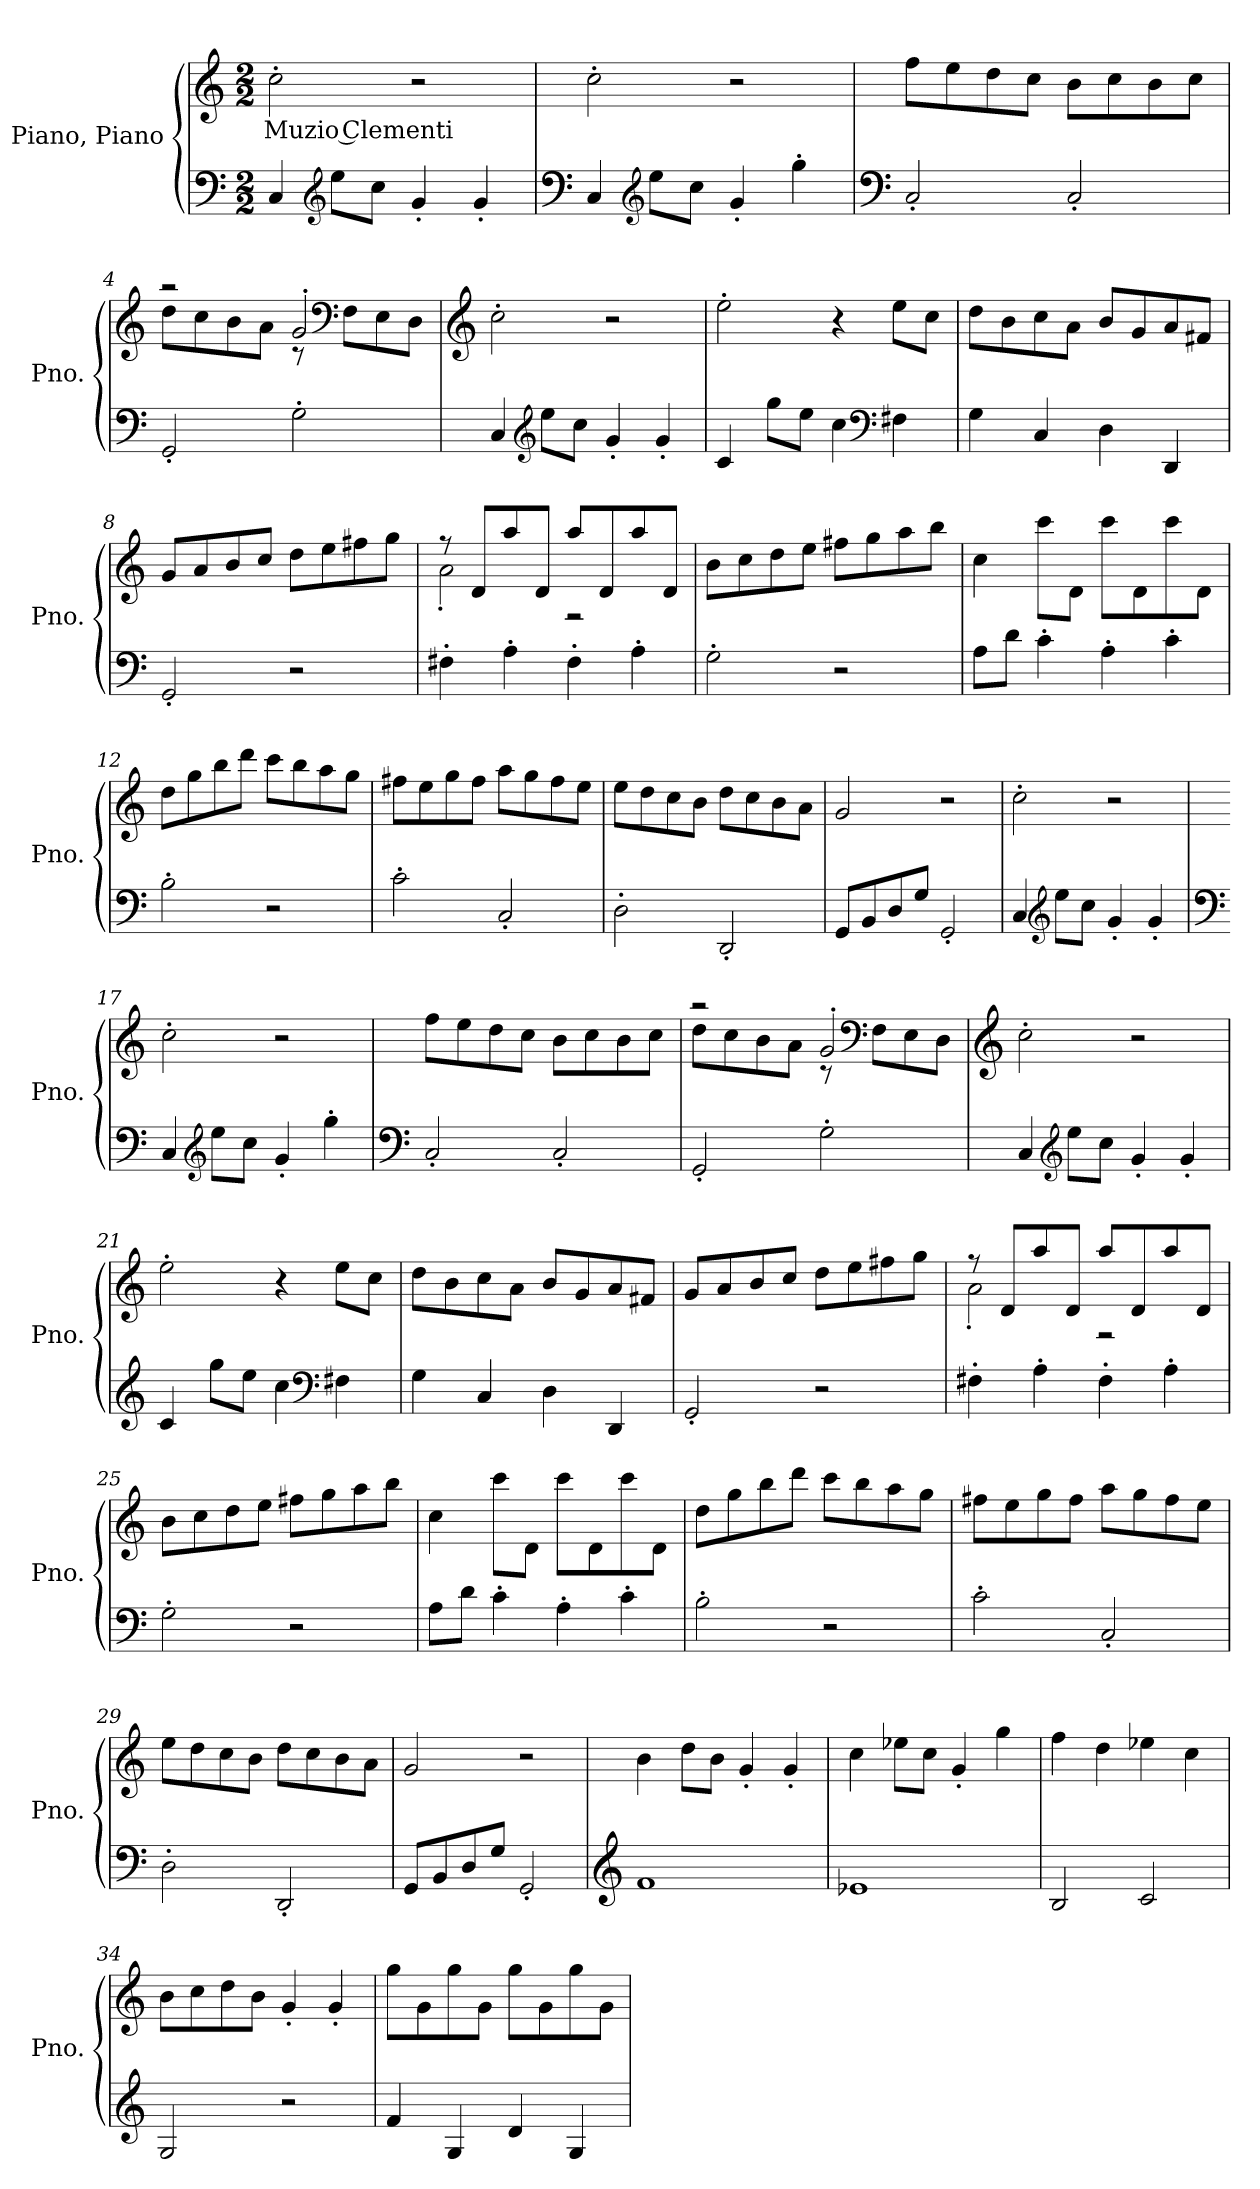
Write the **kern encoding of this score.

**kern	**kern	**text
*part1	*part1	*part1
*staff2	*staff1	*staff1
*I"Piano, Piano	*	*
*I'Pno.	*	*
*clefF4	*clefG2	*
*k[]	*k[]	*
*M2/2	*M2/2	*
*MM180	*MM180	*
=1	=1	=1
!	!	!LO:LY:b
4C/	2cc'\	Muzio Clementi
*clefG2	*	*
8ee\L	.	.
8cc\J	.	.
4g'/	2r	.
4g'/	.	.
=2	=2	=2
*clefF4	*	*
4C/	2cc'\	.
*clefG2	*	*
8ee\L	.	.
8cc\J	.	.
4g'/	2r	.
4gg'\	.	.
=3	=3	=3
*clefF4	*	*
2C'/	8ff\L	.
.	8ee\	.
.	8dd\	.
.	8cc\J	.
2C'/	8b\L	.
.	8cc\	.
.	8b\	.
.	8cc\J	.
=4	=4	=4
*	*^	*
2GG'/	2r	8dd\L	.
.	.	8cc\	.
.	.	8b\	.
.	.	8a\J	.
2G'\	2g'/	8r	.
*	*clefF4	*	*
.	.	8F\L	.
.	.	8E\	.
.	.	8D\J	.
*	*v	*v	*
!!LO:LB:g=z
=5	=5	=5
*	*clefG2	*
4C/	2cc'\	.
*clefG2	*	*
8ee\L	.	.
8cc\J	.	.
4g'/	2r	.
4g'/	.	.
=6	=6	=6
4c/	2ee'\	.
8gg\L	.	.
8ee\J	.	.
4cc\	4r	.
*clefF4	*	*
4F#X\	8ee\L	.
.	8cc\J	.
=7	=7	=7
4G\	8dd\L	.
.	8b\	.
4C/	8cc\	.
.	8a\J	.
4D\	8b/L	.
.	8g/	.
4DD/	8a/	.
.	8f#X/J	.
=8	=8	=8
2GG'/	8g/L	.
.	8a/	.
.	8b/	.
.	8cc/J	.
2r	8dd\L	.
.	8ee\	.
.	8ff#X\	.
.	8gg\J	.
=9	=9	=9
*	*^	*
4F#X'\	8r	2a'\	.
.	8d/L	.	.
4A'\	8aa/	.	.
.	8d/J	.	.
4F#'\	8aa/L	2r	.
.	8d/	.	.
4A'\	8aa/	.	.
.	8d/J	.	.
*	*v	*v	*
!!LO:LB:g=z
=10	=10	=10
2G'\	8b\L	.
.	8cc\	.
.	8dd\	.
.	8ee\J	.
2r	8ff#X\L	.
.	8gg\	.
.	8aa\	.
.	8bb\J	.
=11	=11	=11
8A\L	4cc\	.
8d\J	.	.
4c'\	8ccc\L	.
.	8d\J	.
4A'\	8ccc\L	.
.	8d\	.
4c'\	8ccc\	.
.	8d\J	.
=12	=12	=12
2B'\	8dd\L	.
.	8gg\	.
.	8bb\	.
.	8ddd\J	.
2r	8ccc\L	.
.	8bb\	.
.	8aa\	.
.	8gg\J	.
=13	=13	=13
2c'\	8ff#X\L	.
.	8ee\	.
.	8gg\	.
.	8ff#\J	.
2C'/	8aa\L	.
.	8gg\	.
.	8ff#\	.
.	8ee\J	.
=14	=14	=14
2D'\	8ee\L	.
.	8dd\	.
.	8cc\	.
.	8b\J	.
2DD'/	8dd\L	.
.	8cc\	.
.	8b\	.
.	8a\J	.
!!LO:LB:g=z
=15	=15	=15
8GG/L	2g/	.
8BB/	.	.
8D/	.	.
8G/J	.	.
2GG'/	2r	.
=16	=16	=16
4C/	2cc'\	.
*clefG2	*	*
8ee\L	.	.
8cc\J	.	.
4g'/	2r	.
4g'/	.	.
=17	=17	=17
*clefF4	*	*
4C/	2cc'\	.
*clefG2	*	*
8ee\L	.	.
8cc\J	.	.
4g'/	2r	.
4gg'\	.	.
=18	=18	=18
*clefF4	*	*
2C'/	8ff\L	.
.	8ee\	.
.	8dd\	.
.	8cc\J	.
2C'/	8b\L	.
.	8cc\	.
.	8b\	.
.	8cc\J	.
=19	=19	=19
*	*^	*
2GG'/	2r	8dd\L	.
.	.	8cc\	.
.	.	8b\	.
.	.	8a\J	.
2G'\	2g'/	8r	.
*	*clefF4	*	*
.	.	8F\L	.
.	.	8E\	.
.	.	8D\J	.
*	*v	*v	*
!!LO:LB:g=z
=20	=20	=20
*	*clefG2	*
4C/	2cc'\	.
*clefG2	*	*
8ee\L	.	.
8cc\J	.	.
4g'/	2r	.
4g'/	.	.
=21	=21	=21
4c/	2ee'\	.
8gg\L	.	.
8ee\J	.	.
4cc\	4r	.
*clefF4	*	*
4F#X\	8ee\L	.
.	8cc\J	.
=22	=22	=22
4G\	8dd\L	.
.	8b\	.
4C/	8cc\	.
.	8a\J	.
4D\	8b/L	.
.	8g/	.
4DD/	8a/	.
.	8f#X/J	.
=23	=23	=23
2GG'/	8g/L	.
.	8a/	.
.	8b/	.
.	8cc/J	.
2r	8dd\L	.
.	8ee\	.
.	8ff#X\	.
.	8gg\J	.
=24	=24	=24
*	*^	*
4F#X'\	8r	2a'\	.
.	8d/L	.	.
4A'\	8aa/	.	.
.	8d/J	.	.
4F#'\	8aa/L	2r	.
.	8d/	.	.
4A'\	8aa/	.	.
.	8d/J	.	.
*	*v	*v	*
!!LO:LB:g=z
=25	=25	=25
2G'\	8b\L	.
.	8cc\	.
.	8dd\	.
.	8ee\J	.
2r	8ff#X\L	.
.	8gg\	.
.	8aa\	.
.	8bb\J	.
=26	=26	=26
8A\L	4cc\	.
8d\J	.	.
4c'\	8ccc\L	.
.	8d\J	.
4A'\	8ccc\L	.
.	8d\	.
4c'\	8ccc\	.
.	8d\J	.
=27	=27	=27
2B'\	8dd\L	.
.	8gg\	.
.	8bb\	.
.	8ddd\J	.
2r	8ccc\L	.
.	8bb\	.
.	8aa\	.
.	8gg\J	.
=28	=28	=28
2c'\	8ff#X\L	.
.	8ee\	.
.	8gg\	.
.	8ff#\J	.
2C'/	8aa\L	.
.	8gg\	.
.	8ff#\	.
.	8ee\J	.
=29	=29	=29
2D'\	8ee\L	.
.	8dd\	.
.	8cc\	.
.	8b\J	.
2DD'/	8dd\L	.
.	8cc\	.
.	8b\	.
.	8a\J	.
!!LO:PB:g=z
=30	=30	=30
8GG/L	2g/	.
8BB/	.	.
8D/	.	.
8G/J	.	.
2GG'/	2r	.
=31	=31	=31
*clefG2	*	*
1f	4b\	.
.	8dd\L	.
.	8b\J	.
.	4g'/	.
.	4g'/	.
=32	=32	=32
1e-X	4cc\	.
.	8ee-X\L	.
.	8cc\J	.
.	4g'/	.
.	4gg\	.
=33	=33	=33
2B/	4ff\	.
.	4dd\	.
2c/	4ee-X\	.
.	4cc\	.
=34	=34	=34
2G/	8b\L	.
.	8cc\	.
.	8dd\	.
.	8b\J	.
2r	4g'/	.
.	4g'/	.
=35	=35	=35
4f/	8gg\L	.
.	8g\	.
4G/	8gg\	.
.	8g\J	.
4d/	8gg\L	.
.	8g\	.
4G/	8gg\	.
.	8g\J	.
=	=	=
*-	*-	*-
